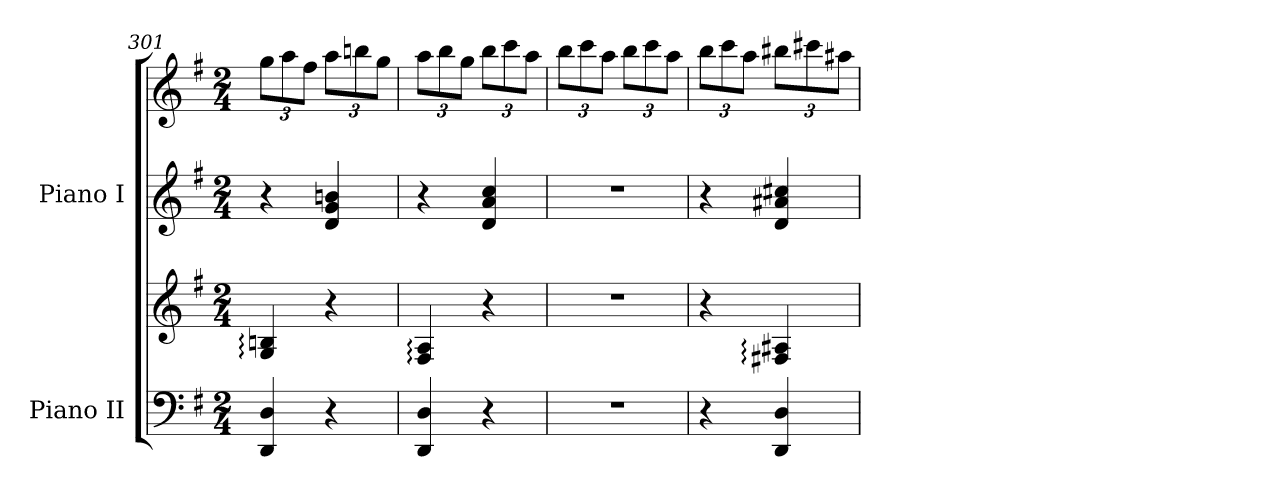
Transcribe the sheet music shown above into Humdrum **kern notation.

**kern	**kern	**kern	**kern
*part2	*part2	*part1	*part1
*staff4	*staff3	*staff2	*staff1
*I"Piano II	*	*I"Piano I	*
*I'Pno. II	*	*I'Pno. I	*
*clefF4	*clefG2	*clefG2	*clefG2
*k[f#]	*k[f#]	*k[f#]	*k[f#]
*M2/4	*M2/4	*M2/4	*M2/4
*	*	*	*Xbrackettup
=301	=301	=301	=301
4DD!/ 4D!/	4G!/: 4Bn!/:	4r	12gg\L
.	.	.	12aa\
.	.	.	12ff#\J
4r	4r	4d/ 4g/ 4bn/	12aa\L
.	.	.	12bbn\
.	.	.	12gg\J
=302	=302	=302	=302
4DD!/ 4D!/	4F#!/: 4A!/:	4r	12aa\L
.	.	.	12bb\
.	.	.	12gg\J
4r	4r	4d/ 4a/ 4cc/	12bb\L
.	.	.	12ccc\
.	.	.	12aa\J
=303	=303	=303	=303
2r	2r	2r	12bb\L
.	.	.	12ccc\
.	.	.	12aa\J
.	.	.	12bb\L
.	.	.	12ccc\
.	.	.	12aa\J
!!LO:LB:g=z
=304	=304	=304	=304
4r	4r	4r	12bb\L
.	.	.	12ccc\
.	.	.	12aa\J
4DD!/ 4D!/	4F#X!/: 4A#X!/:	4d/ 4a#X/ 4cc#X/	12bb#X\L
.	.	.	12ccc#X\
.	.	.	12aa#X\J
=	=	=	=
*-	*-	*-	*-
